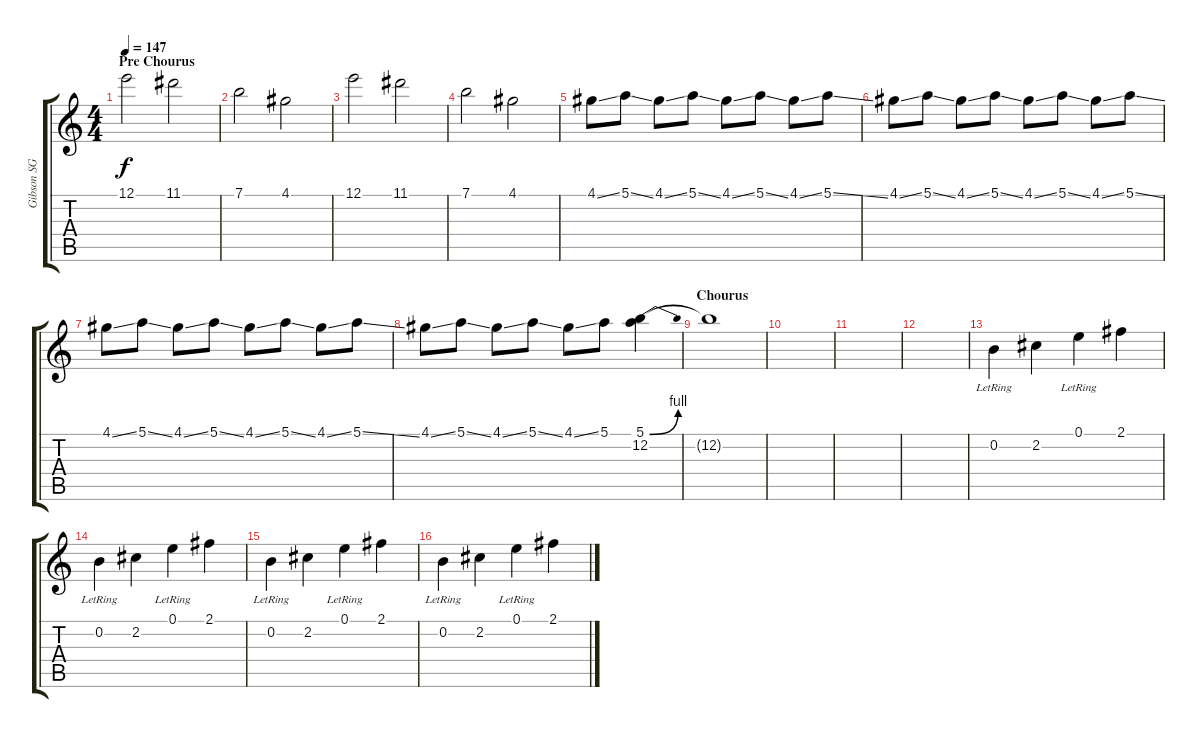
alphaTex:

\track ("Gibson SG" "Gibson SG") {instrument overdrivenguitar}
\staff {score tabs}
\tuning (E4 B3 G3 D3 A2 E2) {hide}
\ts (4 4)
\section ("" "Pre Chourus")
\tempo 147
\clef g2
\ks c
12.1.2{dy f} 11.1.2 |
7.1.2 4.1.2 |
12.1.2 11.1.2 |
7.1.2 4.1.2 |
4.1{ss}.8 5.1{ss}.8 4.1{ss}.8 5.1{ss}.8 4.1{ss}.8 5.1{ss}.8 4.1{ss}.8 5.1{ss}.8 |
4.1{ss}.8 5.1{ss}.8 4.1{ss}.8 5.1{ss}.8 4.1{ss}.8 5.1{ss}.8 4.1{ss}.8 5.1{ss}.8 |
4.1{ss}.8 5.1{ss}.8 4.1{ss}.8 5.1{ss}.8 4.1{ss}.8 5.1{ss}.8 4.1{ss}.8 5.1{ss}.8 |
4.1{ss}.8 5.1{ss}.8 4.1{ss}.8 5.1{ss}.8 4.1{ss}.8 5.1.8 (5.1{be (bend 0 0 60 4)} 12.2).4 |
\section ("" "Chourus")
12.2{t}.1 |
|
|
|
0.2{lr}.4 2.2.4 0.1{lr}.4 2.1.4 |
0.2{lr}.4 2.2.4 0.1{lr}.4 2.1.4 |
0.2{lr}.4 2.2.4 0.1{lr}.4 2.1.4 |
0.2{lr}.4 2.2.4 0.1{lr}.4 2.1.4
